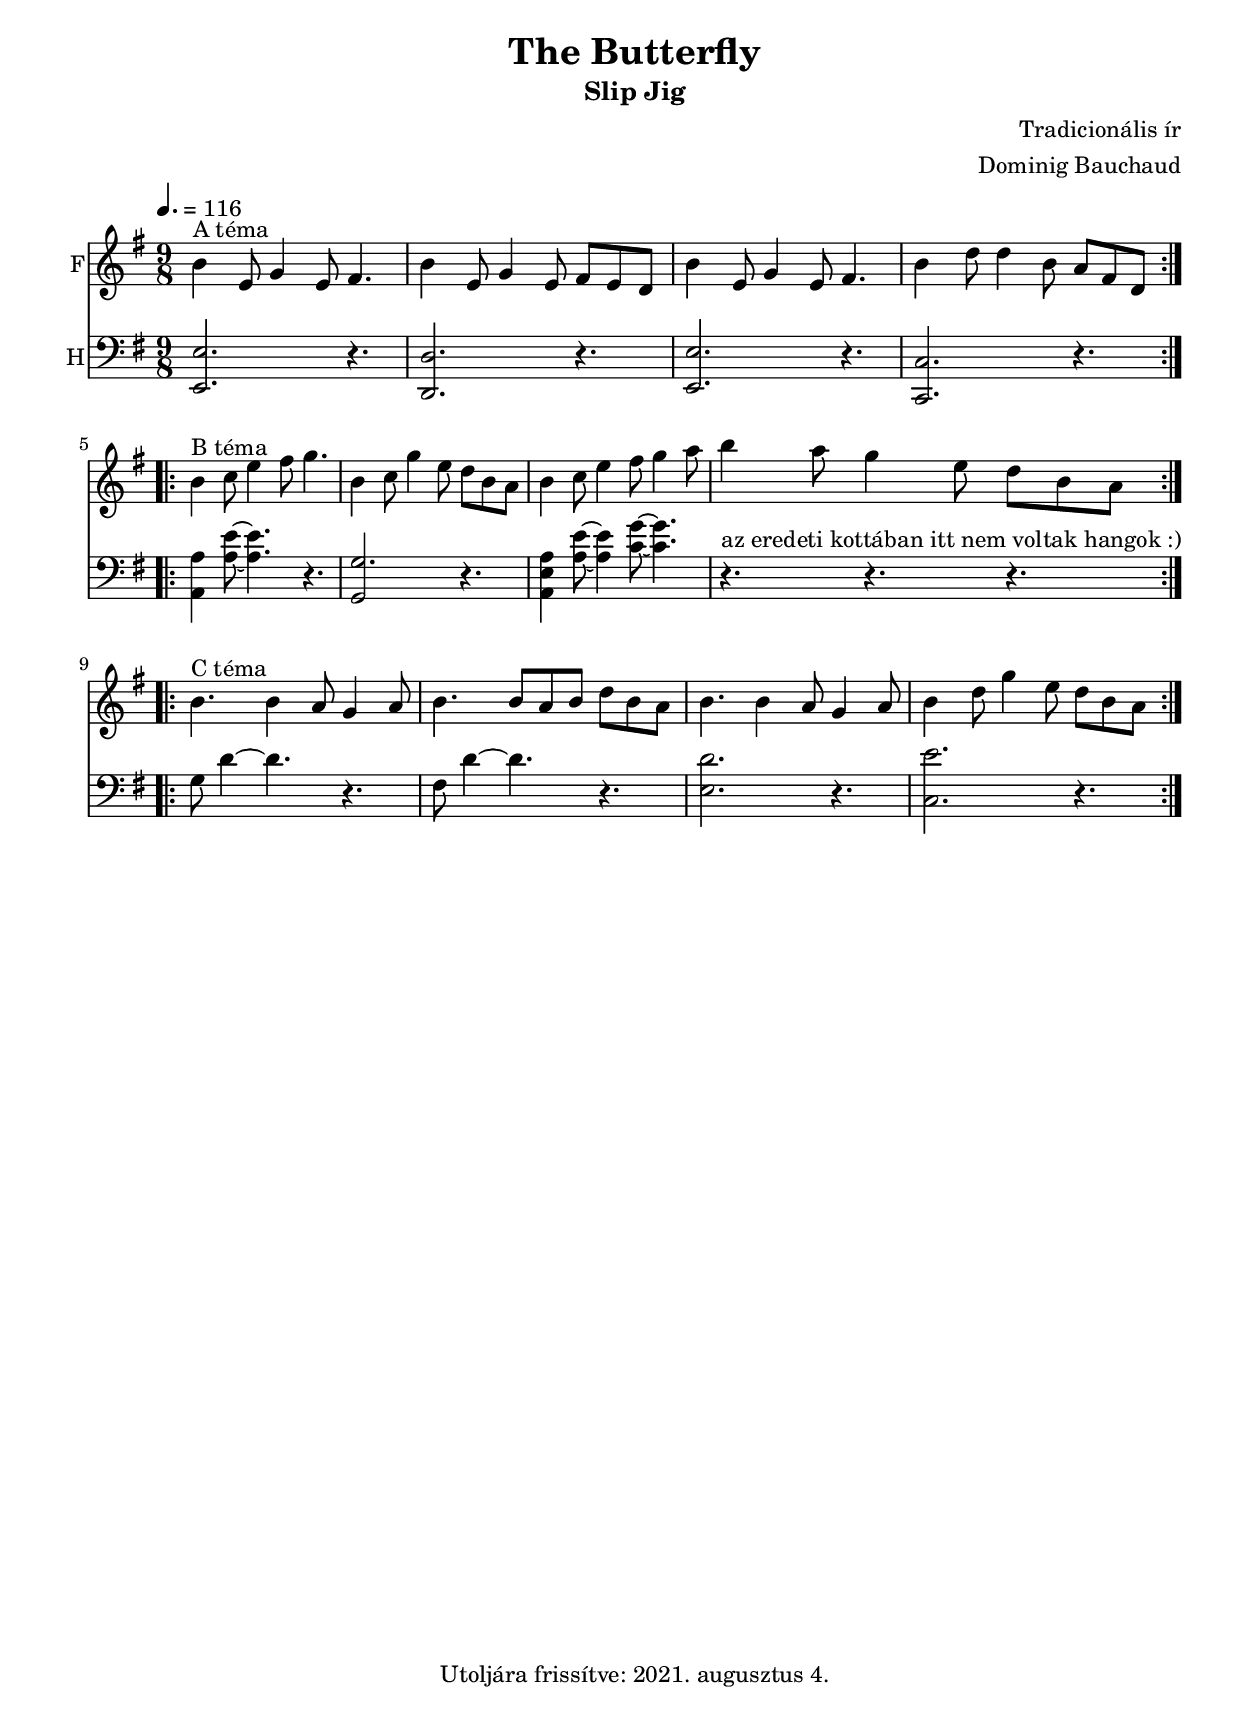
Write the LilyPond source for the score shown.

\include "default-settings.ly"

\header {
  title = "The Butterfly"
  subtitle = "Slip Jig"
  composer = "Tradicionális ír"
  arranger = "Dominig Bauchaud"
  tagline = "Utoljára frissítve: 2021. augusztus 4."
}

global = {
  \key g \major
  \time 9/8
  \tempo 4. = 116
}

recorder = \relative c'' {
  \global
    | 
      b4^\markup{A téma} e,8 g4 e8 fis4.
    | 
      b4 e,8 g4 e8 fis e  d
    | 
      b'4  e,8 g4 e8 fis4.
    |
      b4   d8  d4 b8  a8 fis8  d8
   \bar ":|.|:" \break
    | 
        b'4^\markup{B téma}  c8  e4   fis8   g4.
    |         
        b,4  c8  g'4   e8    d  b a
    | 
        b4   c8  e4   fis8   g4 a8 
    |           
        b4   a8  g4    e8    d b
        a
   \bar ":|.|:"  \break
    | 
        b4.^\markup{C téma}    b4  a8  g4    a8
    |
        b4.   b8 a  b  d  b  a
    | 
        b4.  b4  a8  g4  a8
    | 
        b4  d8  g4  e8  d  b
        a
  \bar ":|."
}


harp =  \relative c {
  \clef bass
  \global
   | <<e2. e,>> r4.
   | <<d2. d'>> r4.
   | <<e2. e,>> r4.
   | <<c2. c'>> r4.
  \bar ":|.|:"
    | <<a4 a' >> <<a8 e' ~>> <<e4. a,>> r
    | <<g2. g,2>> r4.
    | <<a4 a' e>> <<a8 e' ~>> <<e4 a,>> <<c8 g' ~>> <<g4. c,>>
    | r4.^\markup{az eredeti kottában itt nem voltak hangok :)} r4. r4.
\bar ":|.|:"
    | g8 d'4 ~ d4. r4.
    | fis,8 d'4 ~ d4. r4.
    | <<e,2. d'2.>> r4.
    | <<e2. c,2.>> r4.
\bar ":|."
}

<<
  \new Staff  \with {
      instrumentName = "F"
      %shortInstrumentName = "F"
    } \recorder
  \new Staff  \with {
      instrumentName = "H"
      %shortInstrumentName = "H"
    } \harp 
>>

